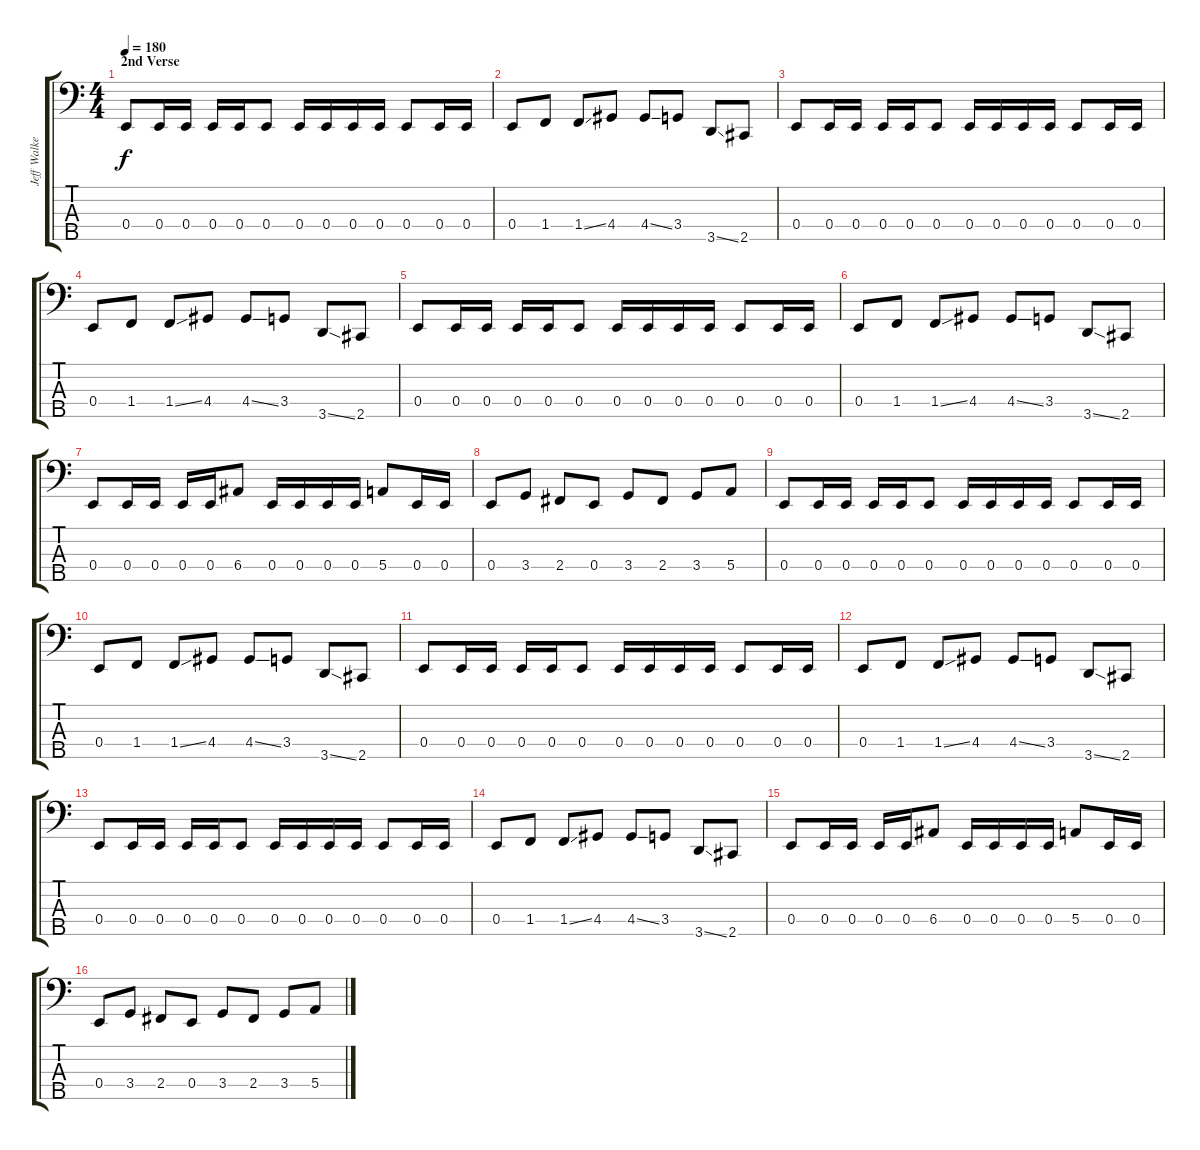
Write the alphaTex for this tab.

\track ("Jeff Walker" "Jeff Walke") {instrument electricbassfinger}
\staff {score tabs}
\tuning (G2 D2 A1 E1 B0) {hide}
\ts (4 4)
\section ("" "2nd Verse")
\tempo 180
\clef f4
\ks c
0.4.8{dy f} 0.4.16 0.4.16 0.4.16 0.4.16 0.4.8 0.4.16 0.4.16 0.4.16 0.4.16 0.4.8 0.4.16 0.4.16 |
0.4.8 1.4.8 1.4{ss}.8 4.4.8 4.4{ss}.8 3.4.8 3.5{ss}.8 2.5.8 |
0.4.8 0.4.16 0.4.16 0.4.16 0.4.16 0.4.8 0.4.16 0.4.16 0.4.16 0.4.16 0.4.8 0.4.16 0.4.16 |
0.4.8 1.4.8 1.4{ss}.8 4.4.8 4.4{ss}.8 3.4.8 3.5{ss}.8 2.5.8 |
0.4.8 0.4.16 0.4.16 0.4.16 0.4.16 0.4.8 0.4.16 0.4.16 0.4.16 0.4.16 0.4.8 0.4.16 0.4.16 |
0.4.8 1.4.8 1.4{ss}.8 4.4.8 4.4{ss}.8 3.4.8 3.5{ss}.8 2.5.8 |
0.4.8 0.4.16 0.4.16 0.4.16 0.4.16 6.4.8 0.4.16 0.4.16 0.4.16 0.4.16 5.4.8 0.4.16 0.4.16 |
0.4.8 3.4.8 2.4.8 0.4.8 3.4.8 2.4.8 3.4.8 5.4.8 |
0.4.8 0.4.16 0.4.16 0.4.16 0.4.16 0.4.8 0.4.16 0.4.16 0.4.16 0.4.16 0.4.8 0.4.16 0.4.16 |
0.4.8 1.4.8 1.4{ss}.8 4.4.8 4.4{ss}.8 3.4.8 3.5{ss}.8 2.5.8 |
0.4.8 0.4.16 0.4.16 0.4.16 0.4.16 0.4.8 0.4.16 0.4.16 0.4.16 0.4.16 0.4.8 0.4.16 0.4.16 |
0.4.8 1.4.8 1.4{ss}.8 4.4.8 4.4{ss}.8 3.4.8 3.5{ss}.8 2.5.8 |
0.4.8 0.4.16 0.4.16 0.4.16 0.4.16 0.4.8 0.4.16 0.4.16 0.4.16 0.4.16 0.4.8 0.4.16 0.4.16 |
0.4.8 1.4.8 1.4{ss}.8 4.4.8 4.4{ss}.8 3.4.8 3.5{ss}.8 2.5.8 |
0.4.8 0.4.16 0.4.16 0.4.16 0.4.16 6.4.8 0.4.16 0.4.16 0.4.16 0.4.16 5.4.8 0.4.16 0.4.16 |
0.4.8 3.4.8 2.4.8 0.4.8 3.4.8 2.4.8 3.4.8 5.4.8
